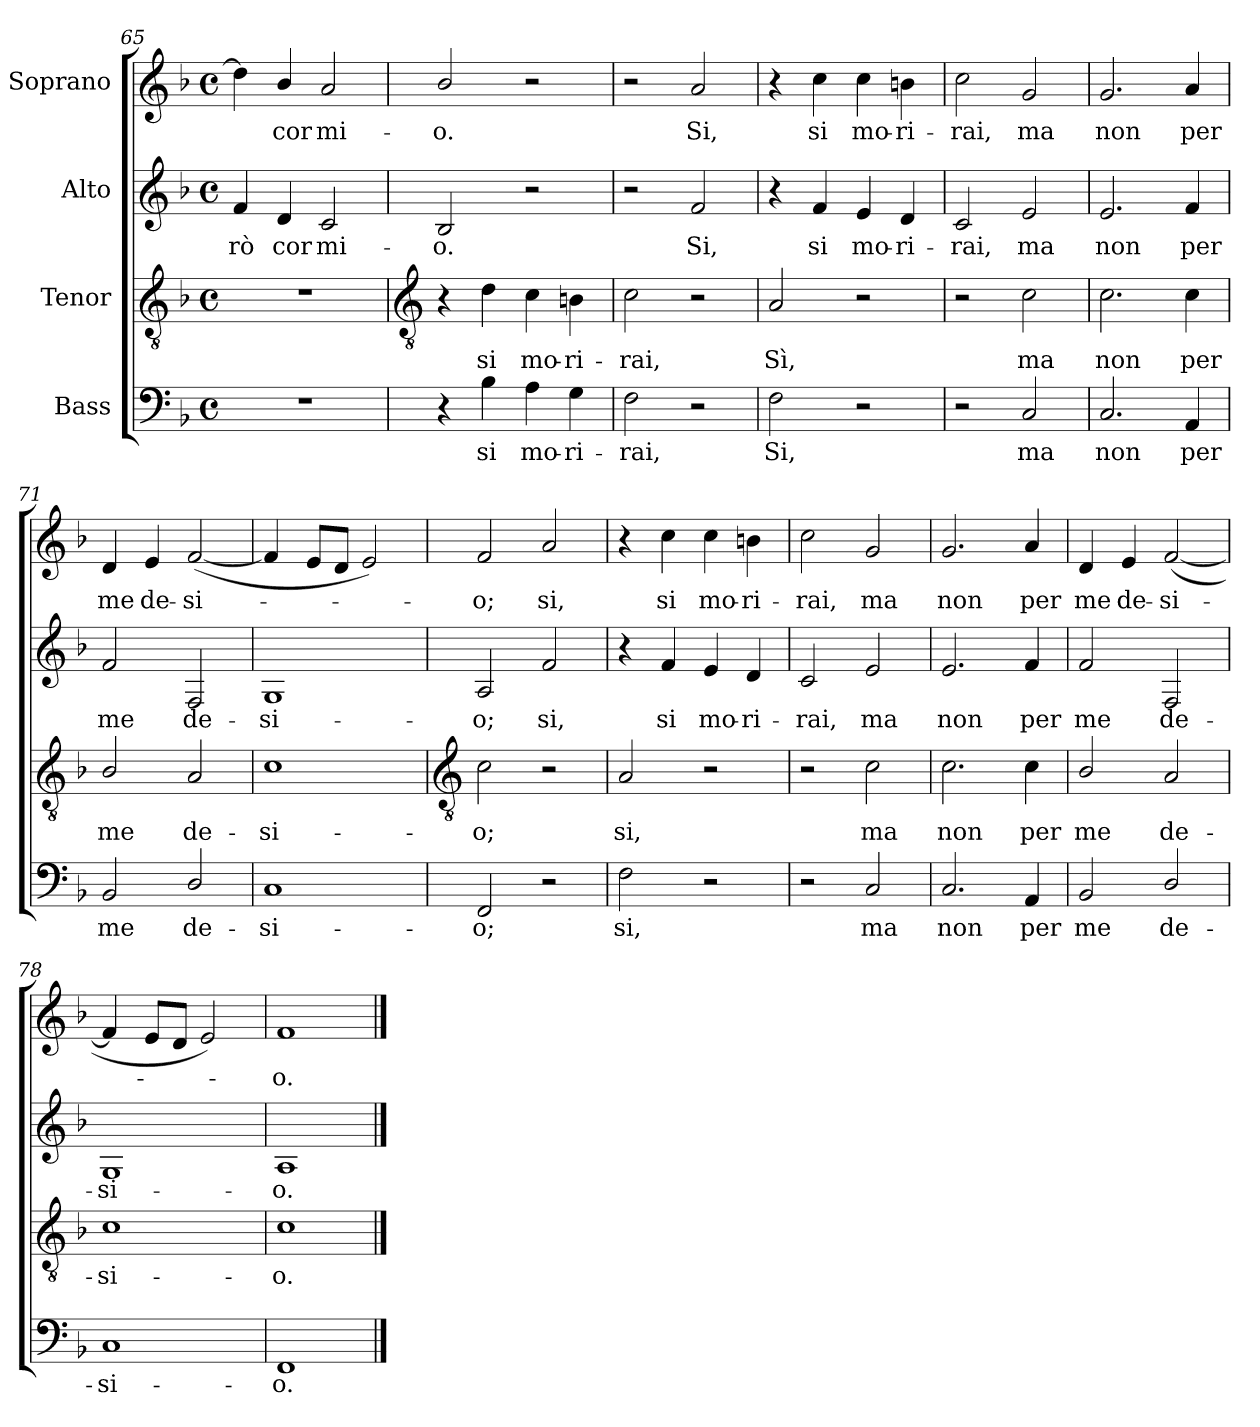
**kern	**text	**kern	**text	**kern	**text	**kern	**text
*part4	*part4	*part3	*part3	*part2	*part2	*part1	*part1
*staff4	*staff4	*staff3	*staff3	*staff2	*staff2	*staff1	*staff1
*I"Bass	*	*I"Tenor	*	*I"Alto	*	*I"Soprano	*
*clefF4	*	*clefGv2	*	*clefG2	*	*clefG2	*
*k[b-]	*	*k[b-]	*	*k[b-]	*	*k[b-]	*
*F:	*	*F:	*	*F:	*	*F:	*
*M4/4	*	*M4/4	*	*M4/4	*	*M4/4	*
*met(c)	*	*met(c)	*	*met(c)	*	*met(c)	*
=65	=65	=65	=65	=65	=65	=65	=65
!	!	!	!	!	!LO:LY:b	!	!
1r	.	1r	.	4f	-rò	4dd]	.
!	!	!	!	!	!LO:LY:b	!	!LO:LY:b
.	.	.	.	4d	cor	4b-/	cor
!	!	!	!	!	!LO:LY:b	!	!LO:LY:b
.	.	.	.	2c	mi-	2a	mi-
!!LO:LB:g=z
=66	=66	=66	=66	=66	=66	=66	=66
*	*	*clefGv2	*	*	*	*	*
!	!	!	!	!	!LO:LY:b	!	!LO:LY:b
4r	.	4r	.	2B-	-o.	2b-/	-o.
!	!LO:LY:b	!	!LO:LY:b	!	!	!	!
4B-	si	4d	si	.	.	.	.
!	!LO:LY:b	!	!LO:LY:b	!	!	!	!
4A	mo-	4c	mo-	2r	.	2r	.
!	!LO:LY:b	!	!LO:LY:b	!	!	!	!
4G	-ri-	4Bn	-ri-	.	.	.	.
=67	=67	=67	=67	=67	=67	=67	=67
!	!LO:LY:b	!	!LO:LY:b	!	!	!	!
2F	-rai,	2c	-rai,	2r	.	2r	.
!	!	!	!	!	!LO:LY:b	!	!LO:LY:b
2r	.	2r	.	2f	Si,	2a	Si,
=68	=68	=68	=68	=68	=68	=68	=68
!	!LO:LY:b	!	!LO:LY:b	!	!	!	!
2F	Si,	2A	Sì,	4r	.	4r	.
!	!	!	!	!	!LO:LY:b	!	!LO:LY:b
.	.	.	.	4f	si	4cc	si
!	!	!	!	!	!LO:LY:b	!	!LO:LY:b
2r	.	2r	.	4e	mo-	4cc	mo-
!	!	!	!	!	!LO:LY:b	!	!LO:LY:b
.	.	.	.	4d	-ri-	4bn	-ri-
=69	=69	=69	=69	=69	=69	=69	=69
!	!	!	!	!	!LO:LY:b	!	!LO:LY:b
2r	.	2r	.	2c	-rai,	2cc	-rai,
!	!LO:LY:b	!	!LO:LY:b	!	!LO:LY:b	!	!LO:LY:b
2C	ma	2c	ma	2e	ma	2g	ma
=70	=70	=70	=70	=70	=70	=70	=70
!	!LO:LY:b	!	!LO:LY:b	!	!LO:LY:b	!	!LO:LY:b
2.C	non	2.c	non	2.e	non	2.g	non
!	!LO:LY:b	!	!LO:LY:b	!	!LO:LY:b	!	!LO:LY:b
4AA	per	4c	per	4f	per	4a	per
=71	=71	=71	=71	=71	=71	=71	=71
!	!LO:LY:b	!	!LO:LY:b	!	!LO:LY:b	!	!LO:LY:b
2BB-	me	2B-/	me	2f	me	4d	me
!	!	!	!	!	!	!	!LO:LY:b
.	.	.	.	.	.	4e	de-
!	!LO:LY:b	!	!LO:LY:b	!	!LO:LY:b	!	!LO:LY:b
2D/	de-	2A	de-	2F	de-	(<[2f	-si-
=72	=72	=72	=72	=72	=72	=72	=72
!	!LO:LY:b	!	!LO:LY:b	!	!LO:LY:b	!	!
1C	-si-	1c	-si-	1G	-si-	4f]	.
.	.	.	.	.	.	8eL	.
.	.	.	.	.	.	8dJ	.
.	.	.	.	.	.	2e)	.
!!LO:LB:g=z
=73	=73	=73	=73	=73	=73	=73	=73
*	*	*clefGv2	*	*	*	*	*
!	!LO:LY:b	!	!LO:LY:b	!	!LO:LY:b	!	!LO:LY:b
2FF	-o;	2c	-o;	2A	-o;	2f	o;
!	!	!	!	!	!LO:LY:b	!	!LO:LY:b
2r	.	2r	.	2f	si,	2a	si,
=74	=74	=74	=74	=74	=74	=74	=74
!	!LO:LY:b	!	!LO:LY:b	!	!	!	!
2F	si,	2A	si,	4r	.	4r	.
!	!	!	!	!	!LO:LY:b	!	!LO:LY:b
.	.	.	.	4f	si	4cc	si
!	!	!	!	!	!LO:LY:b	!	!LO:LY:b
2r	.	2r	.	4e	mo-	4cc	mo-
!	!	!	!	!	!LO:LY:b	!	!LO:LY:b
.	.	.	.	4d	-ri-	4bn	-ri-
=75	=75	=75	=75	=75	=75	=75	=75
!	!	!	!	!	!LO:LY:b	!	!LO:LY:b
2r	.	2r	.	2c	-rai,	2cc	-rai,
!	!LO:LY:b	!	!LO:LY:b	!	!LO:LY:b	!	!LO:LY:b
2C	ma	2c	ma	2e	ma	2g	ma
=76	=76	=76	=76	=76	=76	=76	=76
!	!LO:LY:b	!	!LO:LY:b	!	!LO:LY:b	!	!LO:LY:b
2.C	non	2.c	non	2.e	non	2.g	non
!	!LO:LY:b	!	!LO:LY:b	!	!LO:LY:b	!	!LO:LY:b
4AA	per	4c	per	4f	per	4a	per
=77	=77	=77	=77	=77	=77	=77	=77
!	!LO:LY:b	!	!LO:LY:b	!	!LO:LY:b	!	!LO:LY:b
2BB-	me	2B-/	me	2f	me	4d	me
!	!	!	!	!	!	!	!LO:LY:b
.	.	.	.	.	.	4e	de-
!	!LO:LY:b	!	!LO:LY:b	!	!LO:LY:b	!	!LO:LY:b
2D/	de-	2A	de-	2F	de-	(<[2f	-si-
=78	=78	=78	=78	=78	=78	=78	=78
!	!LO:LY:b	!	!LO:LY:b	!	!LO:LY:b	!	!
1C	-si-	1c	-si-	1G	-si-	4f]	.
.	.	.	.	.	.	8eL	.
.	.	.	.	.	.	8dJ	.
.	.	.	.	.	.	2e)	.
=79	=79	=79	=79	=79	=79	=79	=79
!	!LO:LY:b	!	!LO:LY:b	!	!LO:LY:b	!	!LO:LY:b
1FF	-o.	1c	-o.	1A	-o.	1f	o.
==	==	==	==	==	==	==	==
*-	*-	*-	*-	*-	*-	*-	*-
